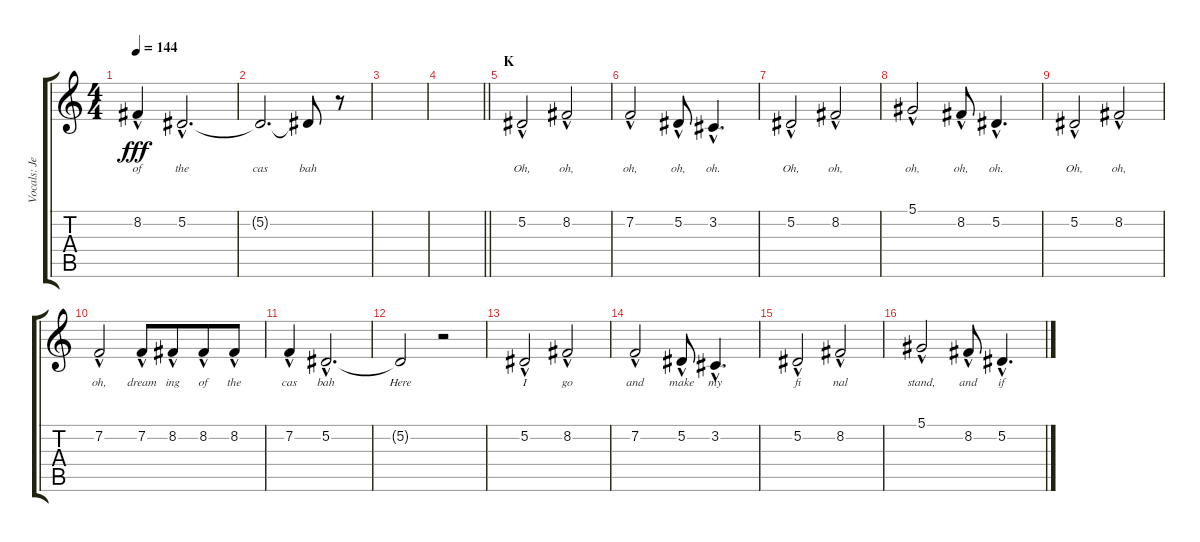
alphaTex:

\track ("Vocals: Jeff" "Vocals: Je") {instrument lead2sawtooth}
\staff {score tabs}
\tuning (Eb4 Bb3 Gb3 Db3 Ab2 Eb2) {hide}
\ts (4 4)
\tempo 144
\clef g2
\ks c
8.2{hac}.4{lyrics (0 "of") lyrics (1 "") lyrics (2 "") lyrics (3 "") lyrics (4 "") dy fff} 5.2{hac}.2{d lyrics (0 "the") lyrics (1 "") lyrics (2 "") lyrics (3 "") lyrics (4 "")} |
5.2{t}.2{d lyrics (0 "cas") lyrics (1 "") lyrics (2 "") lyrics (3 "") lyrics (4 "")} 5.2{t}.8{lyrics (0 "bah") lyrics (1 "") lyrics (2 "") lyrics (3 "") lyrics (4 "")} r.8 |
|
\barLineRight lightlight
|
\section ("" "K")
5.2{hac}.2{lyrics (0 "Oh,") lyrics (1 "") lyrics (2 "") lyrics (3 "") lyrics (4 "")} 8.2{hac}.2{lyrics (0 "oh,") lyrics (1 "") lyrics (2 "") lyrics (3 "") lyrics (4 "")} |
7.2{hac}.2{lyrics (0 "oh,") lyrics (1 "") lyrics (2 "") lyrics (3 "") lyrics (4 "")} 5.2{hac}.8{lyrics (0 "oh,") lyrics (1 "") lyrics (2 "") lyrics (3 "") lyrics (4 "")} 3.2{hac}.4{d lyrics (0 "oh.") lyrics (1 "") lyrics (2 "") lyrics (3 "") lyrics (4 "")} |
5.2{hac}.2{lyrics (0 "Oh,") lyrics (1 "") lyrics (2 "") lyrics (3 "") lyrics (4 "")} 8.2{hac}.2{lyrics (0 "oh,") lyrics (1 "") lyrics (2 "") lyrics (3 "") lyrics (4 "")} |
5.1{hac}.2{lyrics (0 "oh,") lyrics (1 "") lyrics (2 "") lyrics (3 "") lyrics (4 "")} 8.2{hac}.8{lyrics (0 "oh,") lyrics (1 "") lyrics (2 "") lyrics (3 "") lyrics (4 "")} 5.2{hac}.4{d lyrics (0 "oh.") lyrics (1 "") lyrics (2 "") lyrics (3 "") lyrics (4 "")} |
5.2{hac}.2{lyrics (0 "Oh,") lyrics (1 "") lyrics (2 "") lyrics (3 "") lyrics (4 "")} 8.2{hac}.2{lyrics (0 "oh,") lyrics (1 "") lyrics (2 "") lyrics (3 "") lyrics (4 "")} |
7.2{hac}.2{lyrics (0 "oh,") lyrics (1 "") lyrics (2 "") lyrics (3 "") lyrics (4 "")} 7.2{hac}.8{lyrics (0 "dream") lyrics (1 "") lyrics (2 "") lyrics (3 "") lyrics (4 "")} 8.2{hac}.8{lyrics (0 "ing") lyrics (1 "") lyrics (2 "") lyrics (3 "") lyrics (4 "") beam merge} 8.2{hac}.8{lyrics (0 "of") lyrics (1 "") lyrics (2 "") lyrics (3 "") lyrics (4 "")} 8.2{hac}.8{lyrics (0 "the") lyrics (1 "") lyrics (2 "") lyrics (3 "") lyrics (4 "")} |
7.2{hac}.4{lyrics (0 "cas") lyrics (1 "") lyrics (2 "") lyrics (3 "") lyrics (4 "")} 5.2{hac}.2{d lyrics (0 "bah") lyrics (1 "") lyrics (2 "") lyrics (3 "") lyrics (4 "")} |
5.2{t}.2{lyrics (0 "Here") lyrics (1 "") lyrics (2 "") lyrics (3 "") lyrics (4 "")} r.2 |
5.2{hac}.2{lyrics (0 "I") lyrics (1 "") lyrics (2 "") lyrics (3 "") lyrics (4 "")} 8.2{hac}.2{lyrics (0 "go") lyrics (1 "") lyrics (2 "") lyrics (3 "") lyrics (4 "")} |
7.2{hac}.2{lyrics (0 "and") lyrics (1 "") lyrics (2 "") lyrics (3 "") lyrics (4 "")} 5.2{hac}.8{lyrics (0 "make") lyrics (1 "") lyrics (2 "") lyrics (3 "") lyrics (4 "")} 3.2{hac}.4{d lyrics (0 "my") lyrics (1 "") lyrics (2 "") lyrics (3 "") lyrics (4 "")} |
5.2{hac}.2{lyrics (0 "fi") lyrics (1 "") lyrics (2 "") lyrics (3 "") lyrics (4 "")} 8.2{hac}.2{lyrics (0 "nal") lyrics (1 "") lyrics (2 "") lyrics (3 "") lyrics (4 "")} |
5.1{hac}.2{lyrics (0 "stand,") lyrics (1 "") lyrics (2 "") lyrics (3 "") lyrics (4 "")} 8.2{hac}.8{lyrics (0 "and") lyrics (1 "") lyrics (2 "") lyrics (3 "") lyrics (4 "")} 5.2{hac}.4{d lyrics (0 "if") lyrics (1 "") lyrics (2 "") lyrics (3 "") lyrics (4 "")}
